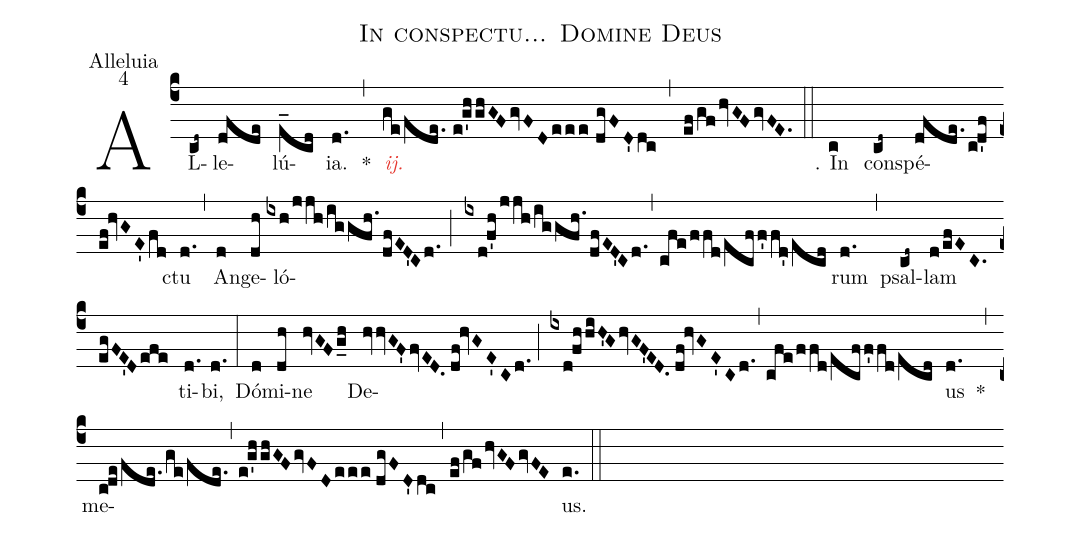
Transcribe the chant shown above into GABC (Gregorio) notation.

name:In conspectu... Domine Deus;
office-part:Alleluia;
mode:4;
%%
(c4) AL(cd~)le(dfde)lú(e_cd)ia.(d.) *(,)
<c><i>ij.</i></c>(ge/fde.//e!g'h/ghGFgvFDeee//dgFD'dc) (,)
(ef/gfhvGFgvFE.) (::)

℣. In(c) con(cd~)spé(dfde./c!d'f/ef!hvGE'fd)ctu(d.) (,)
An(d)ge(dh)ló(ixh!/j!/jh!/ig!/gfh./dfED'Cd.;ixd!f'h!/j!/jh!/ig!/gfh./dfED'Cd.,cfe/ffd/ecf/f'fd'!/ecd)rum(d.) (,)
psal(cd~)lam(d!/efEC.egFE'Defe) ti(d.)bi,(d.) (:)
Dó(d)mi(dh)ne(hvGFg_h) De(hvvGF'fvED.//df!hvGE'Cd.;ixd!fh!/hiH'GhvGF'ED.//df!hvGE'Cd.,cfe/ffd/ecf/f'fd!/ecd)us(d.) *(,)
me(c!de!/fde.ge/fde.,e!g'h/ghGFgvFDeee//dgFD'!/dc,ef/gfhvGFgvFE)us.(e.) (::)
